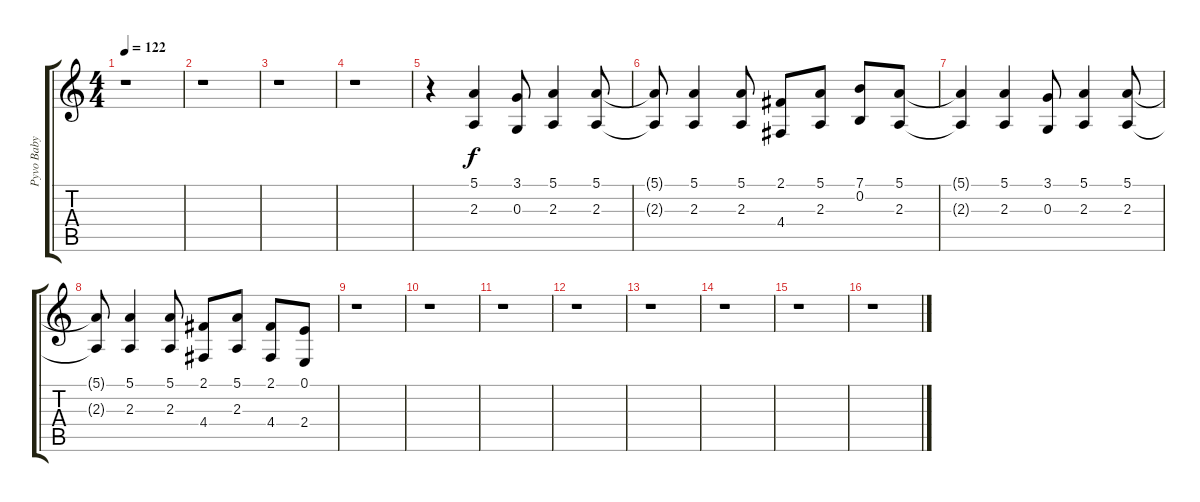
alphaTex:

\track ("Pyvo Baby Papirosy" "Pyvo Baby ") {instrument altosax}
\staff {score tabs}
\tuning (E4 B3 G3 D3 A2 E2) {hide}
\ts (4 4)
\tempo 122
\clef g2
\ks c
r.1{dy f} |
r.1 |
r.1 |
r.1 |
r.4 (5.1 2.3).4 (3.1 0.3).8 (5.1 2.3).4 (5.1 2.3).8 |
(5.1{t} 2.3{t}).8 (5.1 2.3).4 (5.1 2.3).8 (2.1 4.4).8 (5.1 2.3).8 (7.1 0.2).8 (5.1 2.3).8 |
(5.1{t} 2.3{t}).4 (5.1 2.3).4 (3.1 0.3).8 (5.1 2.3).4 (5.1 2.3).8 |
(5.1{t} 2.3{t}).8 (5.1 2.3).4 (5.1 2.3).8 (2.1 4.4).8 (5.1 2.3).8 (2.1 4.4).8 (0.1 2.4).8 |
r.1 |
r.1 |
r.1 |
r.1 |
r.1 |
r.1 |
r.1 |
r.1
